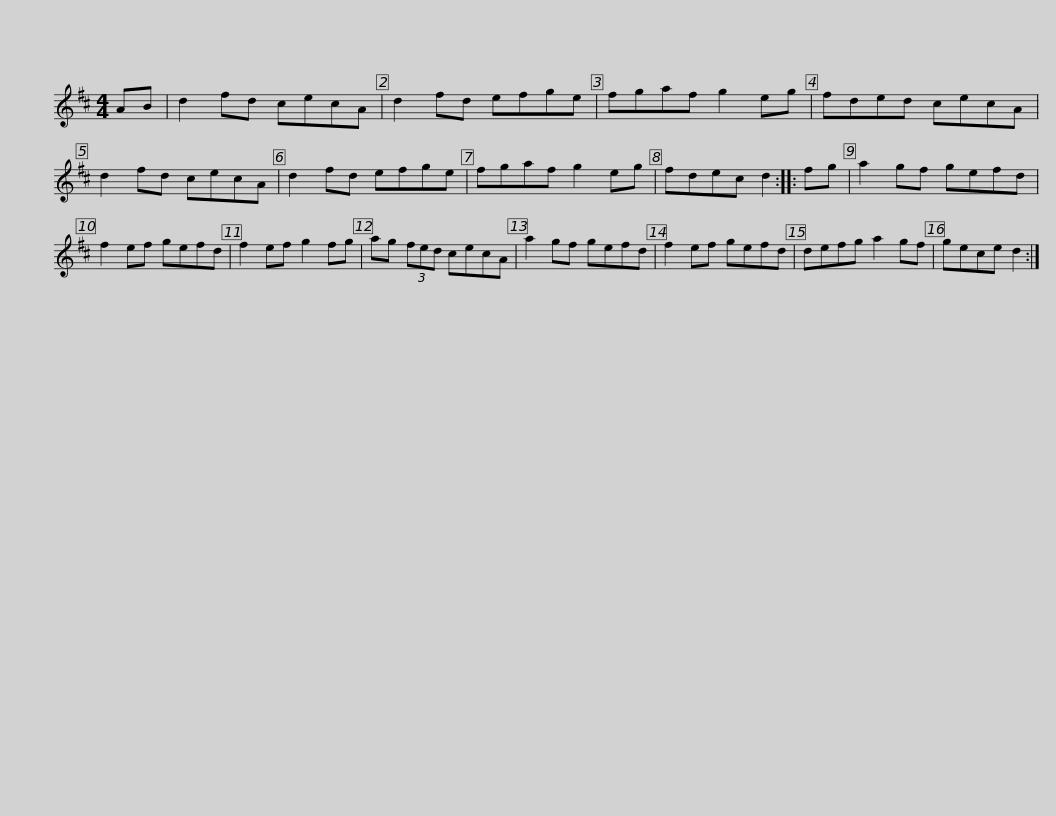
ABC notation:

X:1
L:1/8
M:4/4
I:linebreak $
K:D
V:1 treble
V:1
 AB | d2 fd cecA | d2 fd efge | fgaf g2 eg | fded cecA | %5
 d2 fd cecA |$ d2 fd efge | fgaf g2 eg | fdec d2 :: fg | %10
 a2 gf gefd | f2 ef gefd | f2 ef g2 fg |$ ag (3fed cecA | a2 gf gefd | %15
 f2 ef gefd | defg a2 gf | gece d2 :| %18
